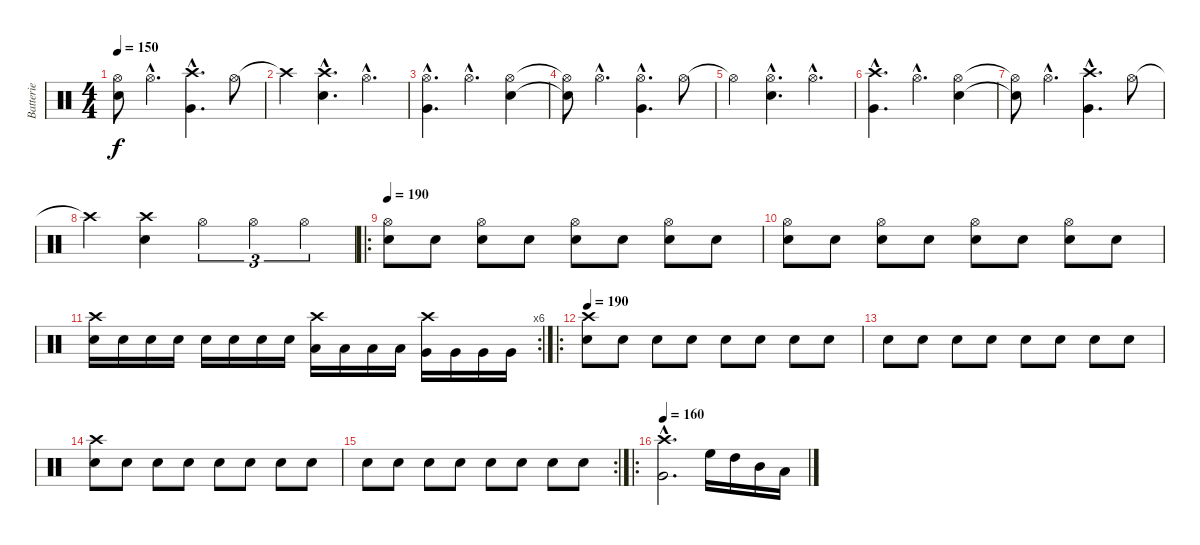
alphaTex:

\track ("Batterie" "Batterie") {instrument percussion}
\staff {score}
\articulation defaults
\ts (4 4)
\tempo 150
\clef neutral
\ks c
("Hi-Hat (open)"{t} "Snare (hit)"{t}).8{dy f} "Hi-Hat (open)"{hac}.4{d} ("Crash high (hit)"{hac} "Very Low Tom (hit)"{hac}).4{d} "Hi-Hat (open)".8 |
"Crash high (hit)"{t}.4 ("Crash high (hit)"{hac} "Snare (hit) 2"{hac}).4{d} "Hi-Hat (open)"{hac}.4{d} |
("Hi-Hat (open)"{hac} "Very Low Tom (hit)"{hac}).4{d} "Hi-Hat (open)"{hac}.4{d} ("Hi-Hat (open)" "Snare (hit) 2").4 |
("Hi-Hat (open)"{t} "Snare (hit)"{t}).8 "Hi-Hat (open)"{hac}.4{d} ("Hi-Hat (open)"{hac} "Very Low Tom (hit)"{hac}).4{d} "Hi-Hat (open)".8 |
"Hi-Hat (open)"{t}.4 ("Hi-Hat (open)"{hac} "Snare (hit) 2"{hac}).4{d} "Hi-Hat (open)"{hac}.4{d} |
("Crash high (hit)"{hac} "Very Low Tom (hit)"{hac}).4{d} "Hi-Hat (open)"{hac}.4{d} ("Hi-Hat (open)" "Snare (hit) 2").4 |
("Hi-Hat (open)"{t} "Snare (hit)"{t}).8 "Hi-Hat (open)"{hac}.4{d} ("Crash high (hit)"{hac} "Very Low Tom (hit)"{hac}).4{d} "Hi-Hat (open)".8 |
"Crash high (hit)"{t}.4 ("Crash high (hit)" "Snare (hit) 2").4 "Hi-Hat (open)".4{tu (3 2)} "Hi-Hat (open)".4{tu (3 2)} "Hi-Hat (open)".4{tu (3 2)} |
\ro
\tempo 190
("Hi-Hat (open)" "Snare (hit) 2").8 "Snare (hit) 2".8 ("Hi-Hat (open)" "Snare (hit) 2").8 "Snare (hit) 2".8 ("Hi-Hat (open)" "Snare (hit) 2").8 "Snare (hit) 2".8 ("Hi-Hat (open)" "Snare (hit) 2").8 "Snare (hit) 2".8 |
("Hi-Hat (open)" "Snare (hit) 2").8 "Snare (hit) 2".8 ("Hi-Hat (open)" "Snare (hit) 2").8 "Snare (hit) 2".8 ("Hi-Hat (open)" "Snare (hit) 2").8 "Snare (hit) 2".8 ("Hi-Hat (open)" "Snare (hit) 2").8 "Snare (hit) 2".8 |
\rc 6
("Crash high (hit)" "Snare (hit) 2").16 "Snare (hit) 2".16 "Snare (hit) 2".16 "Snare (hit) 2".16 "Snare (hit) 2".16 "Snare (hit) 2".16 "Snare (hit) 2".16 "Snare (hit) 2".16 ("Crash high (hit)" "Low Tom (hit)").16 "Low Tom (hit)".16 "Low Tom (hit)".16 "Low Tom (hit)".16 ("Crash high (hit)" "Very Low Tom (hit)").16 "Very Low Tom (hit)".16 "Very Low Tom (hit)".16 "Very Low Tom (hit)".16 |
\ro
\tempo 190
("Crash high (hit)" "Snare (hit) 2").8 "Snare (hit) 2".8 "Snare (hit) 2".8 "Snare (hit) 2".8 "Snare (hit) 2".8 "Snare (hit) 2".8 "Snare (hit) 2".8 "Snare (hit) 2".8 |
"Snare (hit) 2".8 "Snare (hit) 2".8 "Snare (hit) 2".8 "Snare (hit) 2".8 "Snare (hit) 2".8 "Snare (hit) 2".8 "Snare (hit) 2".8 "Snare (hit) 2".8 |
("Crash high (hit)" "Snare (hit) 2").8 "Snare (hit) 2".8 "Snare (hit) 2".8 "Snare (hit) 2".8 "Snare (hit) 2".8 "Snare (hit) 2".8 "Snare (hit) 2".8 "Snare (hit) 2".8 |
\rc 2 "Snare (hit) 2".8 "Snare (hit) 2".8 "Snare (hit) 2".8 "Snare (hit) 2".8 "Snare (hit) 2".8 "Snare (hit) 2".8 "Snare (hit) 2".8 "Snare (hit) 2".8
|
\ro
\tempo 150
\tempo 160
("Crash high (hit)"{hac} "Very Low Tom (hit)"{hac}).2{d} "High Floor Tom (hit)".16 "High Tom (hit)".16 "Mid Tom (hit)".16 "Low Tom (hit)".16
